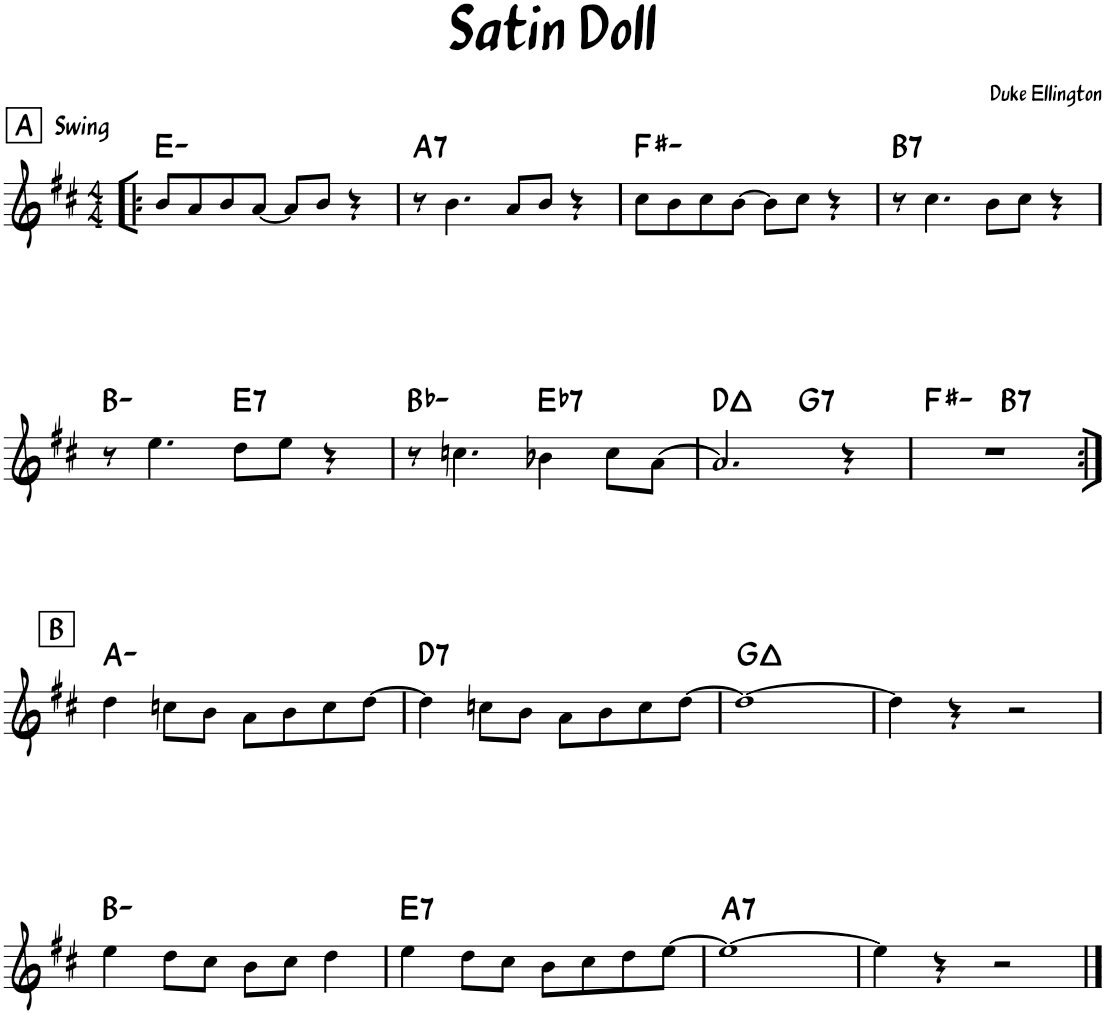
**kern	**harte
*part1	*part1
*staff1	*
*I"Tenor Saxophone	*
*I'T. Sax.	*
*clefG2	*
*Trd8c14	*
*k[f#c#]	*
*M4/4	*
!!LO:REH:place=s1:a:B:rj:fs=14:t=A
=1!|:	=1!|:
!LO:TX:a:B:t=Swing	!
8b/L	E:min
8a/	.
8b/	.
[8a/J	.
8a/L]	.
8b/J	.
4r	.
=2	=2
!	!LO:H:kt=7
8r	A:7
4.b\	.
8a/L	.
8b/J	.
4r	.
=3	=3
8cc#\L	F#:min
8b\	.
8cc#\	.
[8b\J	.
8b\L]	.
8cc#\J	.
4r	.
=4	=4
!	!LO:H:kt=7
8r	B:7
4.cc#\	.
8b\L	.
8cc#\J	.
4r	.
!!LO:LB:g=z
=5	=5
8r	B:min
4.ee\	.
!	!LO:H:kt=7
8dd\L	E:7
8ee\J	.
4r	.
=6	=6
8r	Bb:min
4.ccn\	.
!	!LO:H:kt=7
4b-X\	Eb:7
8cc\L	.
[8a\J	.
=7	=7
*^	*
2.a/]	2ryy	D:maj
!	!	!LO:H:kt=7
.	2ryy	G:7
4r	.	.
=8	=8	=8
1r	2ryy	F#:min
!	!	!LO:H:kt=7
.	2ryy	B:7
*v	*v	*
!!LO:LB:g=z
!!LO:REH:place=s1:a:B:rj:fs=14:t=B
=9:|!	=9:|!
4dd\	A:min
8ccn\L	.
8b\J	.
8a\L	.
8b\	.
8cc\	.
[8dd\J	.
=10	=10
!	!LO:H:kt=7
4dd\]	D:7
8ccn\L	.
8b\J	.
8a\L	.
8b\	.
8cc\	.
[8dd\J	.
=11	=11
1dd_	G:maj
=12	=12
4dd\]	.
4r	.
2r	.
!!LO:LB:g=z
=13	=13
4ee\	B:min
8dd\L	.
8cc#\J	.
8b\L	.
8cc#\J	.
4dd\	.
=14	=14
!	!LO:H:kt=7
4ee\	E:7
8dd\L	.
8cc#\J	.
8b\L	.
8cc#\	.
8dd\	.
[8ee\J	.
=15	=15
!	!LO:H:kt=7
1ee_	A:7
=16	=16
4ee\]	.
4r	.
2r	.
==	==
*-	*-
